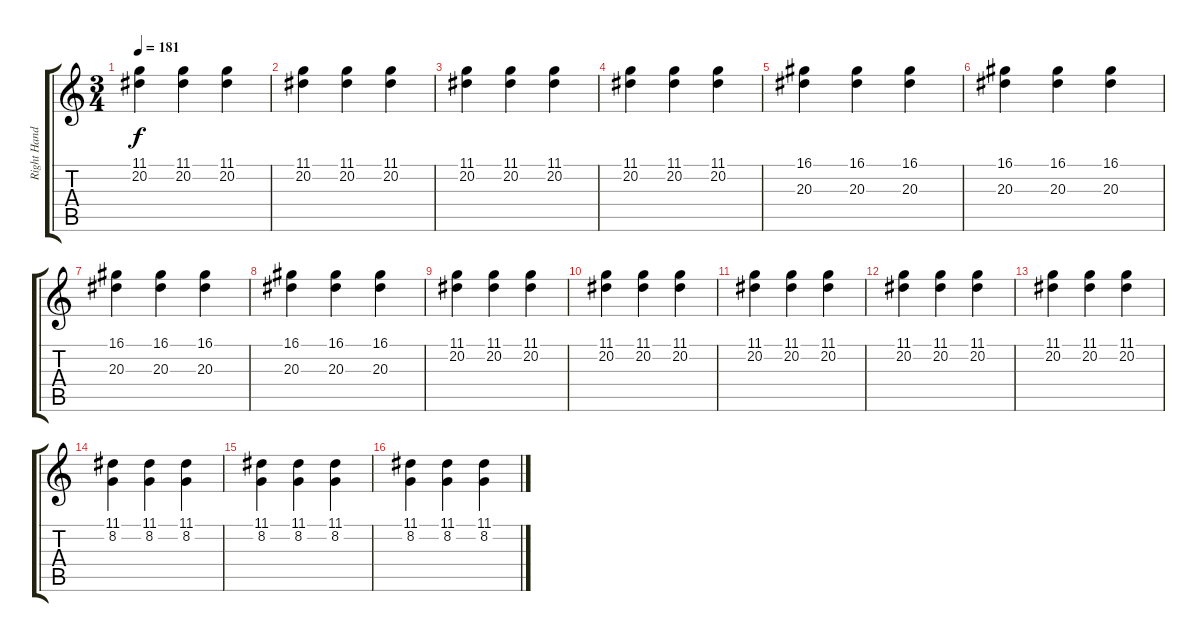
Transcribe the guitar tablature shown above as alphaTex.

\track ("Right Hand" "Right Hand") {instrument acousticgrandpiano}
\staff {score tabs}
\tuning (E4 B3 G3 D3 A2 E2) {hide}
\ts (3 4)
\tempo 181
\clef g2
\ks c
(11.1 20.2).4{dy f} (11.1 20.2).4 (11.1 20.2).4 |
(11.1 20.2).4 (11.1 20.2).4 (11.1 20.2).4 |
(11.1 20.2).4 (11.1 20.2).4 (11.1 20.2).4 |
(11.1 20.2).4 (11.1 20.2).4 (11.1 20.2).4 |
(16.1 20.3).4 (16.1 20.3).4 (16.1 20.3).4 |
(16.1 20.3).4 (16.1 20.3).4 (16.1 20.3).4 |
(16.1 20.3).4 (16.1 20.3).4 (16.1 20.3).4 |
(16.1 20.3).4 (16.1 20.3).4 (16.1 20.3).4 |
(11.1 20.2).4 (11.1 20.2).4 (11.1 20.2).4 |
(11.1 20.2).4 (11.1 20.2).4 (11.1 20.2).4 |
(11.1 20.2).4 (11.1 20.2).4 (11.1 20.2).4 |
(11.1 20.2).4 (11.1 20.2).4 (11.1 20.2).4 |
(11.1 20.2).4 (11.1 20.2).4 (11.1 20.2).4 |
(11.1 8.2).4 (11.1 8.2).4 (11.1 8.2).4 |
(11.1 8.2).4 (11.1 8.2).4 (11.1 8.2).4 |
(11.1 8.2).4 (11.1 8.2).4 (11.1 8.2).4
